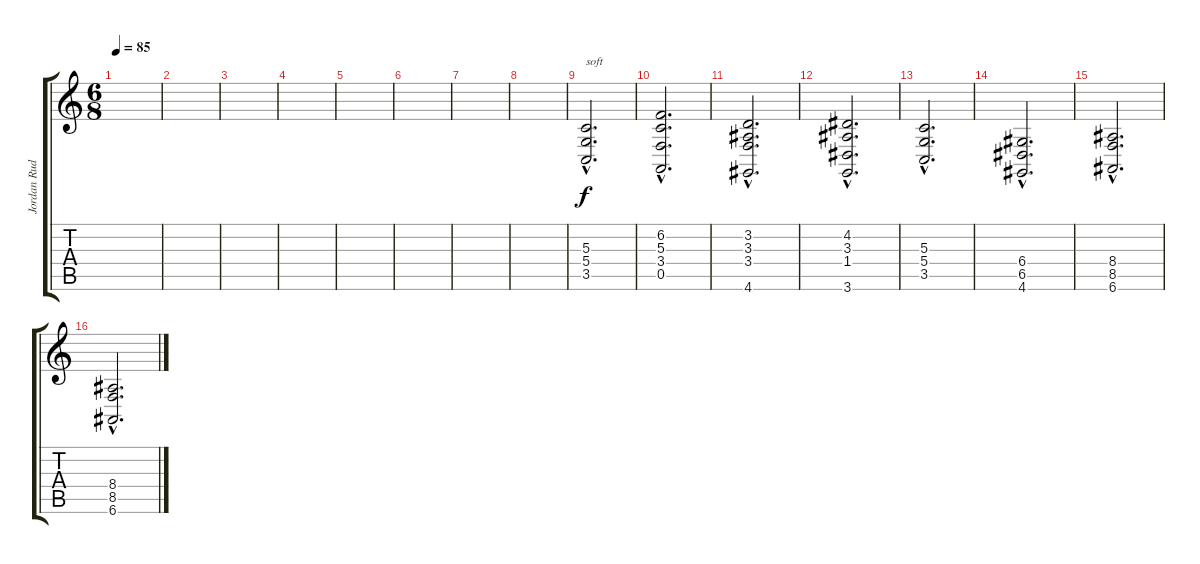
\track ("Jordan Rudess" "Jordan Rud") {instrument stringensemble1}
\staff {score tabs}
\tuning (E4 B3 G3 D3 A2 E2) {hide}
\ts (6 8)
\tempo 85
\clef g2
\ks c
|
|
|
|
|
|
|
|
(5.3{hac} 5.4{hac} 3.5{hac}).2{d txt "soft"} |
(6.2{hac} 5.3{hac} 3.4{hac} 0.5{hac}).2{d} |
(3.2{hac} 3.3{hac} 3.4{hac} 4.6{hac}).2{d} |
(4.2{hac} 3.3{hac} 1.4{hac} 3.6{hac}).2{d} |
(5.3{hac} 5.4{hac} 3.5{hac}).2{d} |
(6.4{hac} 6.5{hac} 4.6{hac}).2{d} |
(8.4{hac} 8.5{hac} 6.6{hac}).2{d} |
(8.4{hac} 8.5{hac} 6.6{hac}).2{d}
